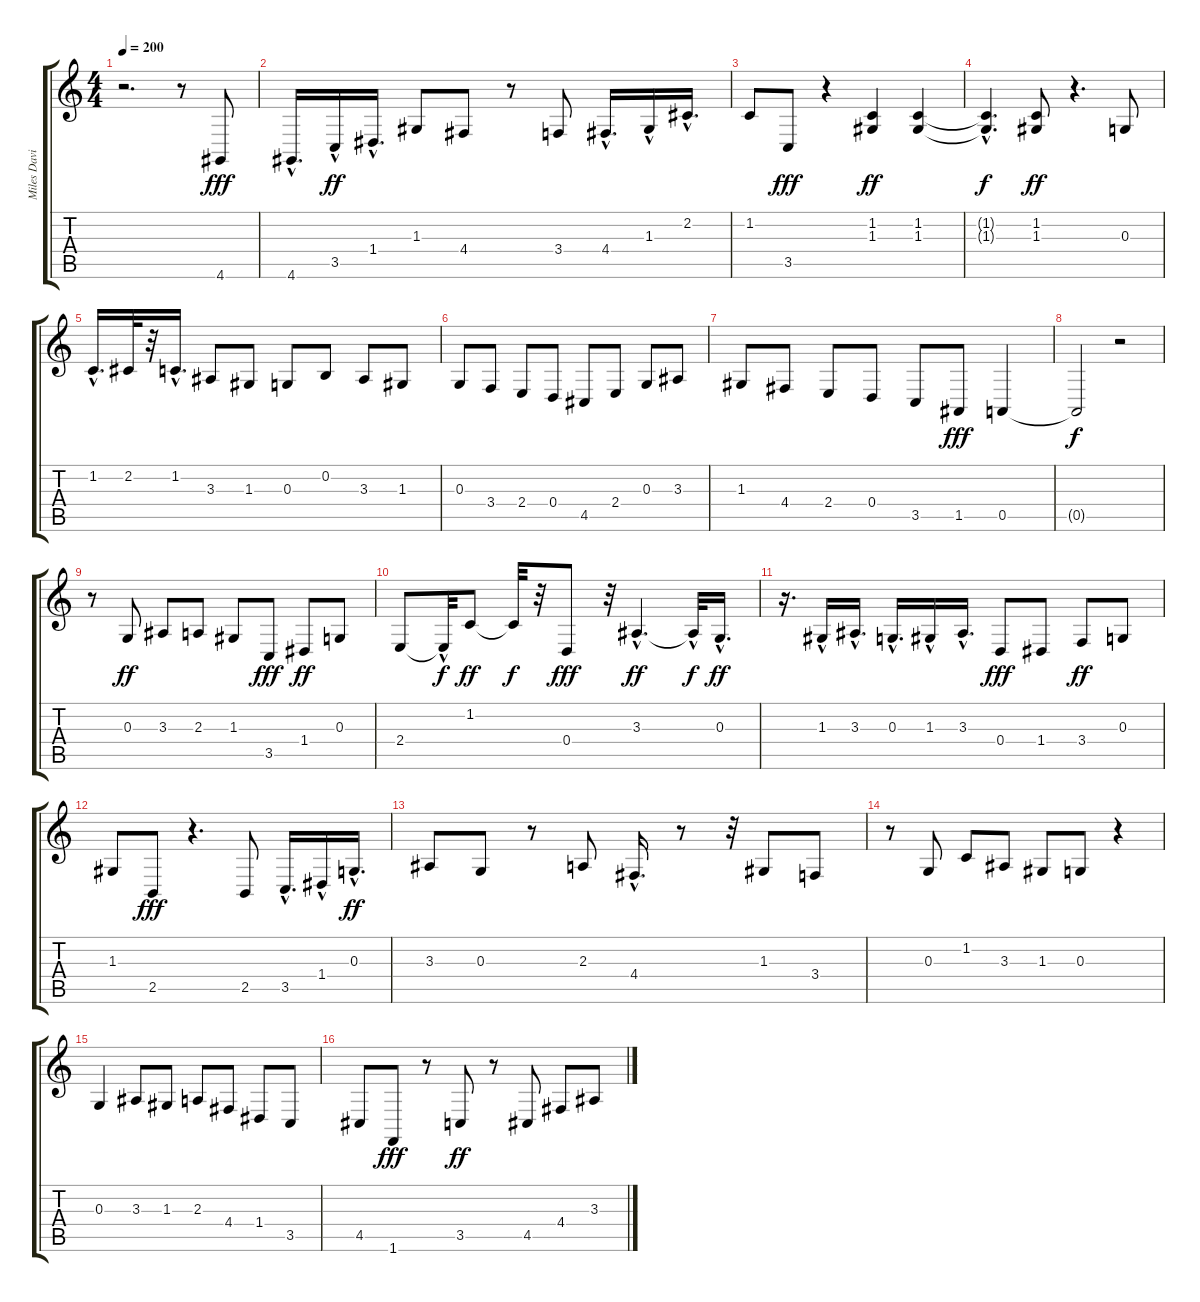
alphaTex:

\track ("Miles Davis" "Miles Davi") {instrument trumpet}
\staff {score tabs}
\tuning (E4 B3 G3 D3 A2 E2) {hide}
\ts (4 4)
\tempo 200
\clef g2
\ks c
r.2{d dy f} r.8 4.6.8{dy fff} |
4.6{hac}.16{d} 3.5{hac}.16{dy ff} 1.4{hac}.16{d} 1.3.8 4.4.8 r.8 3.4.8 4.4{hac}.16{d} 1.3{hac}.16 2.2{hac}.16{d} |
1.2.8 3.5.8{dy fff} r.4 (1.2 1.3).4{dy ff} (1.2 1.3).4 |
(1.2{hac t} 1.3{hac t}).4{d dy f} (1.2 1.3).8{dy ff} r.4{d} 0.3.8 |
1.2{hac}.16{d} 2.2.32 r.32 1.2{hac}.16{d} 3.3.8 1.3.8 0.3.8 0.2.8 3.3.8 1.3.8 |
0.3.8 3.4.8 2.4.8 0.4.8 4.5.8 2.4.8 0.3.8 3.3.8 |
1.3.8 4.4.8 2.4.8 0.4.8 3.5.8 1.5.8{dy fff} 0.5.4 |
0.5{t}.2{dy f} r.2 |
r.8 0.3.8{dy ff} 3.3.8 2.3.8 1.3.8 3.5.8{dy fff} 1.4.8{dy ff} 0.3.8 |
2.4.8 2.4{hac t}.32{dy f} 1.2.8{dy ff} 1.2{t}.32{dy f} r.32 0.4.8{dy fff} r.32 3.3{hac}.4{d dy ff} 3.3{hac t}.32{dy f} 0.3{hac}.16{d dy ff} |
r.16{d} 1.3{hac}.16 3.3{hac}.16{d} 0.3{hac}.16{d} 1.3{hac}.16 3.3{hac}.16{d} 0.4.8{dy fff} 1.4.8 3.4.8{dy ff} 0.3.8 |
1.3.8 2.5.8{dy fff} r.4{d} 2.5.8 3.5{hac}.16{d} 1.4{hac}.16 0.3{hac}.16{d dy ff} |
3.3.8 0.3.8 r.8 2.3.8 4.4{hac}.16{d} r.8 r.32 1.3.8 3.4.8 |
r.8 0.3.8 1.2.8 3.3.8 1.3.8 0.3.8 r.4 |
0.3.4 3.3.8 1.3.8 2.3.8 4.4.8 1.4.8 3.5.8 |
4.5.8 1.6.8{dy fff} r.8 3.5.8{dy ff} r.8 4.5.8 4.4.8 3.3.8
